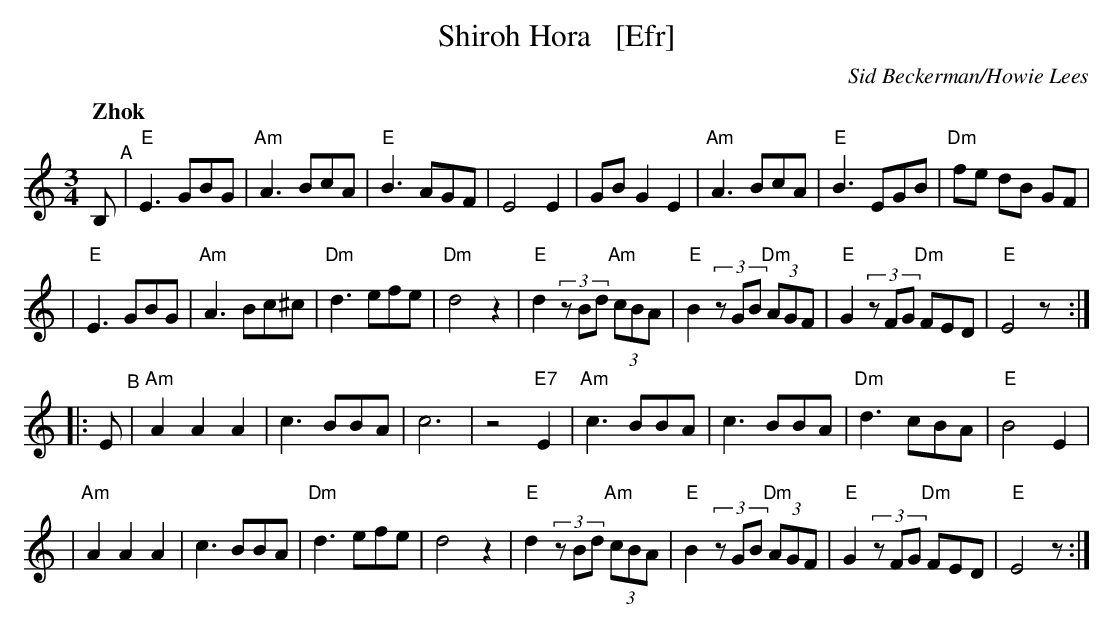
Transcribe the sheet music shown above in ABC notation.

X:1
T: Shiroh Hora   [Efr]
O: Sid Beckerman/Howie Lees
Q: "Zhok"
M: 3/4
L: 1/8
K: ^G	E freygish
B, "^A"\
| "E"E3 GBG | "Am"A3 BcA | "E"B3 AGF | E4 E2 \
| GB G2 E2 | "Am"A3 BcA | "E"B3 EGB | "Dm"fe dB GF |
| "E"E3 GBG | "Am"A3 Bc^c | "Dm"d3 efe | "Dm"d4 z2 \
| "E"d2 (3zBd "Am"(3cBA | "E"B2 (3zGB "Dm"(3AGF |\
"E"G2 (3zFG "Dm"FED | "E"E4 z :|
|: E "^B"\
| "Am"A2 A2 A2 | c3 BBA | c6 | z4 "E7"E2 \
| "Am"c3 BBA | c3 BBA | "Dm"d3 cBA | "E"B4 E2 |
| "Am"A2 A2 A2 | c3 BBA | "Dm"d3 efe | d4 z2 \
| "E"d2 (3zBd "Am"(3cBA | "E"B2 (3zGB "Dm"(3AGF \
| "E"G2 (3zFG "Dm"FED | "E"E4 z :|
